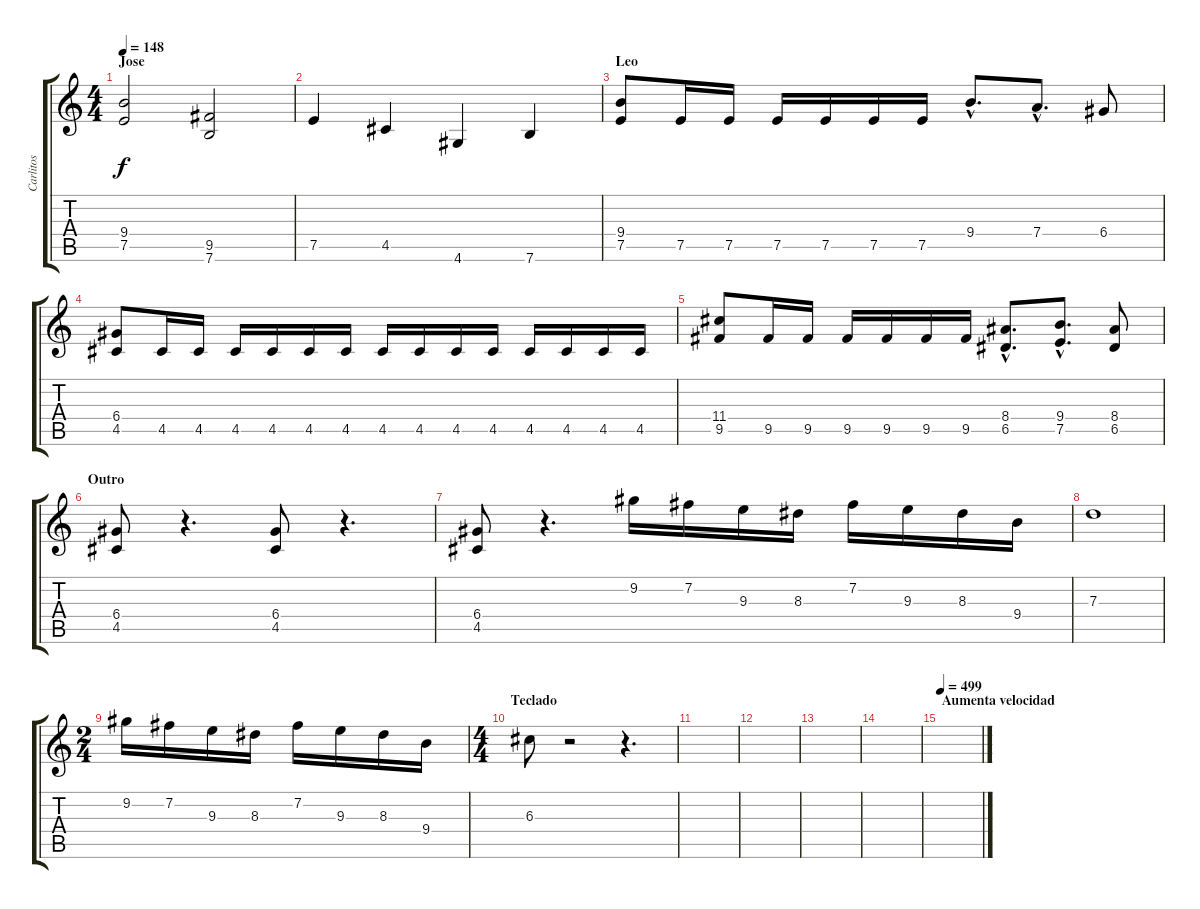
\track ("Carlitos" "Carlitos") {instrument distortionguitar}
\staff {score tabs}
\tuning (E4 B3 G3 D3 A2 E2) {hide}
\ts (4 4)
\section ("" "Jose")
\tempo 148
\clef g2
\ks c
(9.4 7.5).2{dy f} (9.5 7.6).2 |
7.5.4 4.5.4 4.6.4 7.6.4 |
\section ("" "Leo")
(9.4 7.5).8 7.5.16 7.5.16 7.5.16 7.5.16 7.5.16 7.5.16 9.4{hac}.8{d} 7.4{hac}.8{d} 6.4.8 |
(6.4 4.5).8 4.5.16 4.5.16 4.5.16 4.5.16 4.5.16 4.5.16 4.5.16 4.5.16 4.5.16 4.5.16 4.5.16 4.5.16 4.5.16 4.5.16 |
(11.4 9.5).8 9.5.16 9.5.16 9.5.16 9.5.16 9.5.16 9.5.16 (8.4{hac} 6.5{hac}).8{d} (9.4{hac} 7.5{hac}).8{d} (8.4 6.5).8 |
\section ("" "Outro")
(6.4 4.5).8 r.4{d} (6.4 4.5).8 r.4{d} |
(6.4 4.5).8 r.4{d} 9.2.16 7.2.16 9.3.16 8.3.16 7.2.16 9.3.16 8.3.16 9.4.16 |
7.3.1 |
\ts (2 4)
9.2.16 7.2.16 9.3.16 8.3.16 7.2.16 9.3.16 8.3.16 9.4.16 |
\ts (4 4)
\section ("" "Teclado")
6.3.8 r.2 r.4{d} |
|
|
|
|
\section ("" "Aumenta velocidad")
\tempo 499
